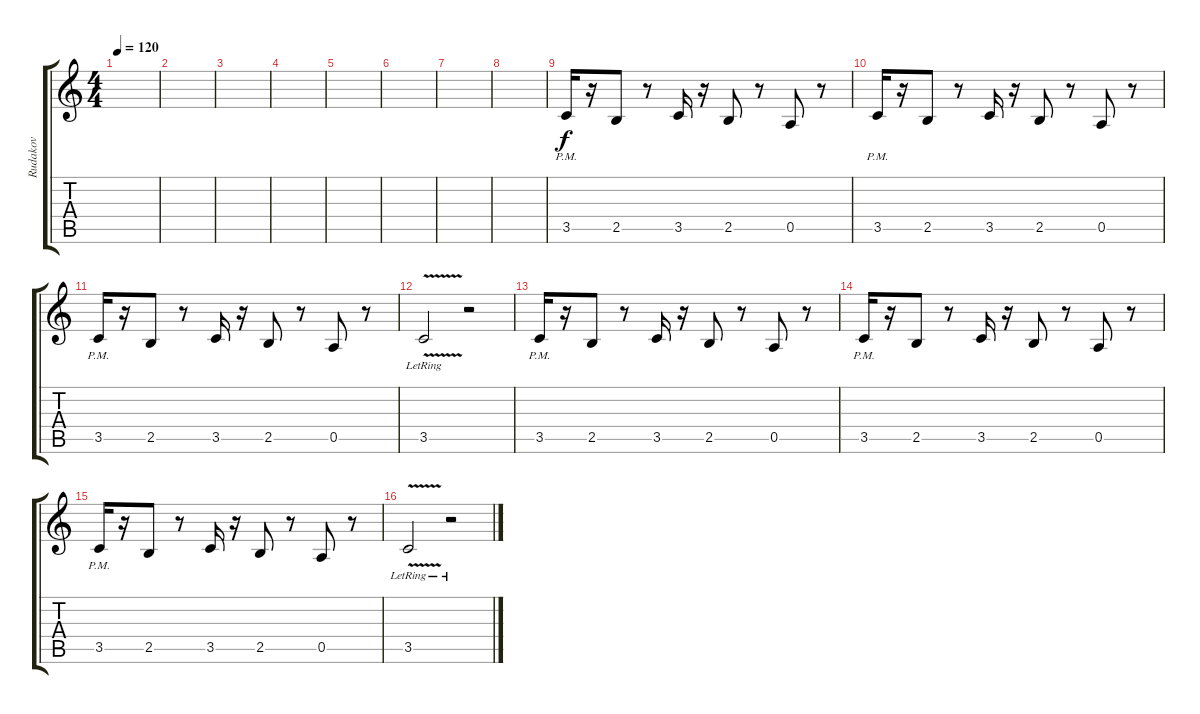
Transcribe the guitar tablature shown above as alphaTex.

\track ("Rudakov" "Rudakov") {instrument distortionguitar}
\staff {score tabs}
\tuning (E4 B3 G3 D3 A2 E2) {hide}
\ts (4 4)
\tempo 120
\clef g2
\ks c
|
|
|
|
|
|
|
|
3.5{pm}.16 r.16 2.5.8 r.8 3.5.16 r.16 2.5.8 r.8 0.5.8 r.8 |
3.5{pm}.16 r.16 2.5.8 r.8 3.5.16 r.16 2.5.8 r.8 0.5.8 r.8 |
3.5{pm}.16 r.16 2.5.8 r.8 3.5.16 r.16 2.5.8 r.8 0.5.8 r.8 |
3.5{v lr}.2 r.2 |
3.5{pm}.16 r.16 2.5.8 r.8 3.5.16 r.16 2.5.8 r.8 0.5.8 r.8 |
3.5{pm}.16 r.16 2.5.8 r.8 3.5.16 r.16 2.5.8 r.8 0.5.8 r.8 |
3.5{pm}.16 r.16 2.5.8 r.8 3.5.16 r.16 2.5.8 r.8 0.5.8 r.8 |
3.5{v lr}.2 r.2
